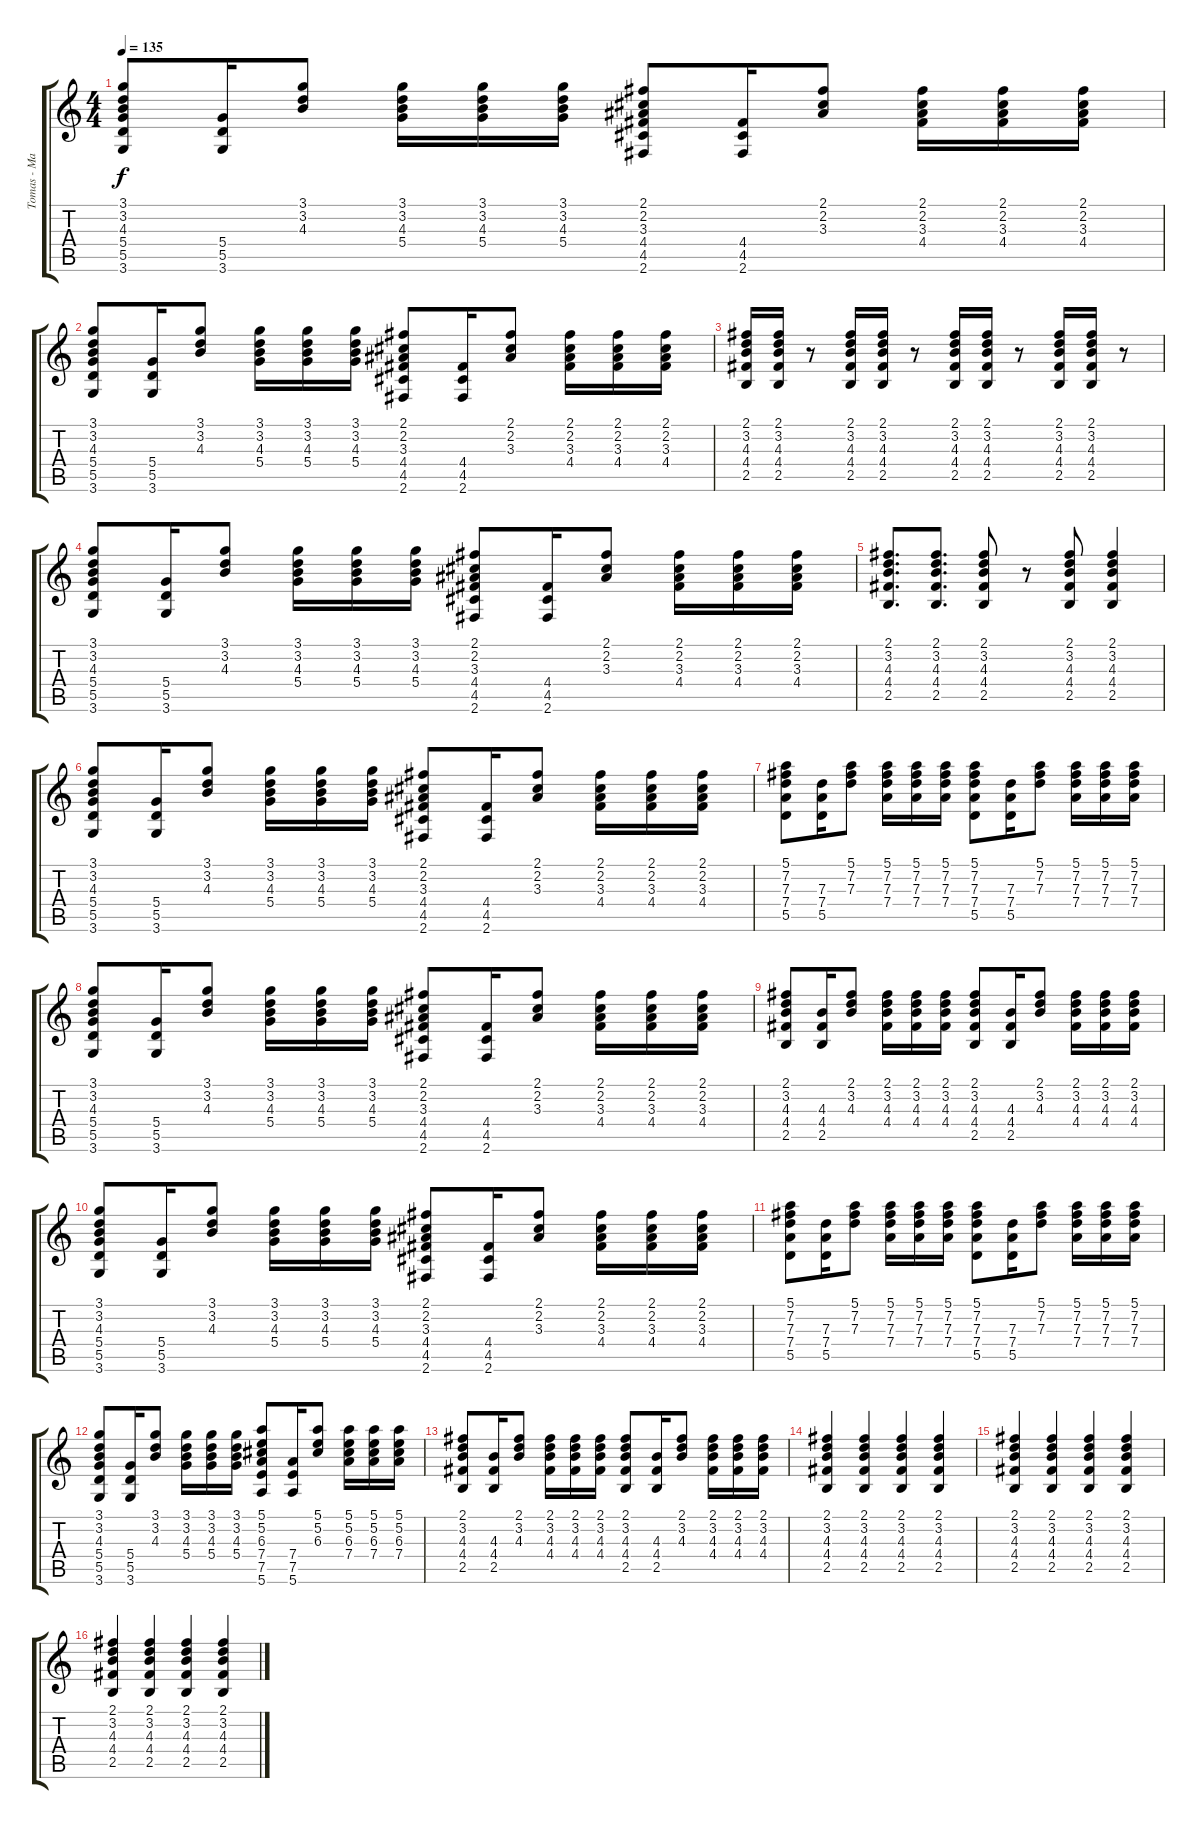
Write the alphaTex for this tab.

\track ("Tomas - Main Guitar" "Tomas - Ma") {instrument distortionguitar}
\staff {score tabs}
\tuning (E4 B3 G3 D3 A2 E2) {hide}
\ts (4 4)
\tempo 135
\clef g2
\ks c
(3.1 3.2 4.3 5.4 5.5 3.6).8{dy f} (5.4 5.5 3.6).16 (3.1 3.2 4.3).8 (3.1 3.2 4.3 5.4).16 (3.1 3.2 4.3 5.4).16 (3.1 3.2 4.3 5.4).16 (2.1 2.2 3.3 4.4 4.5 2.6).8 (4.4 4.5 2.6).16 (2.1 2.2 3.3).8 (2.1 2.2 3.3 4.4).16 (2.1 2.2 3.3 4.4).16 (2.1 2.2 3.3 4.4).16 |
(3.1 3.2 4.3 5.4 5.5 3.6).8 (5.4 5.5 3.6).16 (3.1 3.2 4.3).8 (3.1 3.2 4.3 5.4).16 (3.1 3.2 4.3 5.4).16 (3.1 3.2 4.3 5.4).16 (2.1 2.2 3.3 4.4 4.5 2.6).8 (4.4 4.5 2.6).16 (2.1 2.2 3.3).8 (2.1 2.2 3.3 4.4).16 (2.1 2.2 3.3 4.4).16 (2.1 2.2 3.3 4.4).16 |
(2.1 3.2 4.3 4.4 2.5).16 (2.1 3.2 4.3 4.4 2.5).16 r.8 (2.1 3.2 4.3 4.4 2.5).16 (2.1 3.2 4.3 4.4 2.5).16 r.8 (2.1 3.2 4.3 4.4 2.5).16 (2.1 3.2 4.3 4.4 2.5).16 r.8 (2.1 3.2 4.3 4.4 2.5).16 (2.1 3.2 4.3 4.4 2.5).16 r.8 |
(3.1 3.2 4.3 5.4 5.5 3.6).8 (5.4 5.5 3.6).16 (3.1 3.2 4.3).8 (3.1 3.2 4.3 5.4).16 (3.1 3.2 4.3 5.4).16 (3.1 3.2 4.3 5.4).16 (2.1 2.2 3.3 4.4 4.5 2.6).8 (4.4 4.5 2.6).16 (2.1 2.2 3.3).8 (2.1 2.2 3.3 4.4).16 (2.1 2.2 3.3 4.4).16 (2.1 2.2 3.3 4.4).16 |
(2.1 3.2 4.3 4.4 2.5).8{d} (2.1 3.2 4.3 4.4 2.5).8{d} (2.1 3.2 4.3 4.4 2.5).8 r.8 (2.1 3.2 4.3 4.4 2.5).8 (2.1 3.2 4.3 4.4 2.5).4 |
(3.1 3.2 4.3 5.4 5.5 3.6).8 (5.4 5.5 3.6).16 (3.1 3.2 4.3).8 (3.1 3.2 4.3 5.4).16 (3.1 3.2 4.3 5.4).16 (3.1 3.2 4.3 5.4).16 (2.1 2.2 3.3 4.4 4.5 2.6).8 (4.4 4.5 2.6).16 (2.1 2.2 3.3).8 (2.1 2.2 3.3 4.4).16 (2.1 2.2 3.3 4.4).16 (2.1 2.2 3.3 4.4).16 |
(5.1 7.2 7.3 7.4 5.5).8 (7.3 7.4 5.5).16 (5.1 7.2 7.3).8 (5.1 7.2 7.3 7.4).16 (5.1 7.2 7.3 7.4).16 (5.1 7.2 7.3 7.4).16 (5.1 7.2 7.3 7.4 5.5).8 (7.3 7.4 5.5).16 (5.1 7.2 7.3).8 (5.1 7.2 7.3 7.4).16 (5.1 7.2 7.3 7.4).16 (5.1 7.2 7.3 7.4).16 |
(3.1 3.2 4.3 5.4 5.5 3.6).8 (5.4 5.5 3.6).16 (3.1 3.2 4.3).8 (3.1 3.2 4.3 5.4).16 (3.1 3.2 4.3 5.4).16 (3.1 3.2 4.3 5.4).16 (2.1 2.2 3.3 4.4 4.5 2.6).8 (4.4 4.5 2.6).16 (2.1 2.2 3.3).8 (2.1 2.2 3.3 4.4).16 (2.1 2.2 3.3 4.4).16 (2.1 2.2 3.3 4.4).16 |
(2.1 3.2 4.3 4.4 2.5).8 (4.3 4.4 2.5).16 (2.1 3.2 4.3).8 (2.1 3.2 4.3 4.4).16 (2.1 3.2 4.3 4.4).16 (2.1 3.2 4.3 4.4).16 (2.1 3.2 4.3 4.4 2.5).8 (4.3 4.4 2.5).16 (2.1 3.2 4.3).8 (2.1 3.2 4.3 4.4).16 (2.1 3.2 4.3 4.4).16 (2.1 3.2 4.3 4.4).16 |
(3.1 3.2 4.3 5.4 5.5 3.6).8 (5.4 5.5 3.6).16 (3.1 3.2 4.3).8 (3.1 3.2 4.3 5.4).16 (3.1 3.2 4.3 5.4).16 (3.1 3.2 4.3 5.4).16 (2.1 2.2 3.3 4.4 4.5 2.6).8 (4.4 4.5 2.6).16 (2.1 2.2 3.3).8 (2.1 2.2 3.3 4.4).16 (2.1 2.2 3.3 4.4).16 (2.1 2.2 3.3 4.4).16 |
(5.1 7.2 7.3 7.4 5.5).8 (7.3 7.4 5.5).16 (5.1 7.2 7.3).8 (5.1 7.2 7.3 7.4).16 (5.1 7.2 7.3 7.4).16 (5.1 7.2 7.3 7.4).16 (5.1 7.2 7.3 7.4 5.5).8 (7.3 7.4 5.5).16 (5.1 7.2 7.3).8 (5.1 7.2 7.3 7.4).16 (5.1 7.2 7.3 7.4).16 (5.1 7.2 7.3 7.4).16 |
(3.1 3.2 4.3 5.4 5.5 3.6).8 (5.4 5.5 3.6).16 (3.1 3.2 4.3).8 (3.1 3.2 4.3 5.4).16 (3.1 3.2 4.3 5.4).16 (3.1 3.2 4.3 5.4).16 (5.1 5.2 6.3 7.4 7.5 5.6).8 (7.4 7.5 5.6).16 (5.1 5.2 6.3).8 (5.1 5.2 6.3 7.4).16 (5.1 5.2 6.3 7.4).16 (5.1 5.2 6.3 7.4).16 |
(2.1 3.2 4.3 4.4 2.5).8 (4.3 4.4 2.5).16 (2.1 3.2 4.3).8 (2.1 3.2 4.3 4.4).16 (2.1 3.2 4.3 4.4).16 (2.1 3.2 4.3 4.4).16 (2.1 3.2 4.3 4.4 2.5).8 (4.3 4.4 2.5).16 (2.1 3.2 4.3).8 (2.1 3.2 4.3 4.4).16 (2.1 3.2 4.3 4.4).16 (2.1 3.2 4.3 4.4).16 |
(2.1 3.2 4.3 4.4 2.5).4 (2.1 3.2 4.3 4.4 2.5).4 (2.1 3.2 4.3 4.4 2.5).4 (2.1 3.2 4.3 4.4 2.5).4 |
(2.1 3.2 4.3 4.4 2.5).4 (2.1 3.2 4.3 4.4 2.5).4 (2.1 3.2 4.3 4.4 2.5).4 (2.1 3.2 4.3 4.4 2.5).4 |
(2.1 3.2 4.3 4.4 2.5).4 (2.1 3.2 4.3 4.4 2.5).4 (2.1 3.2 4.3 4.4 2.5).4 (2.1 3.2 4.3 4.4 2.5).4
